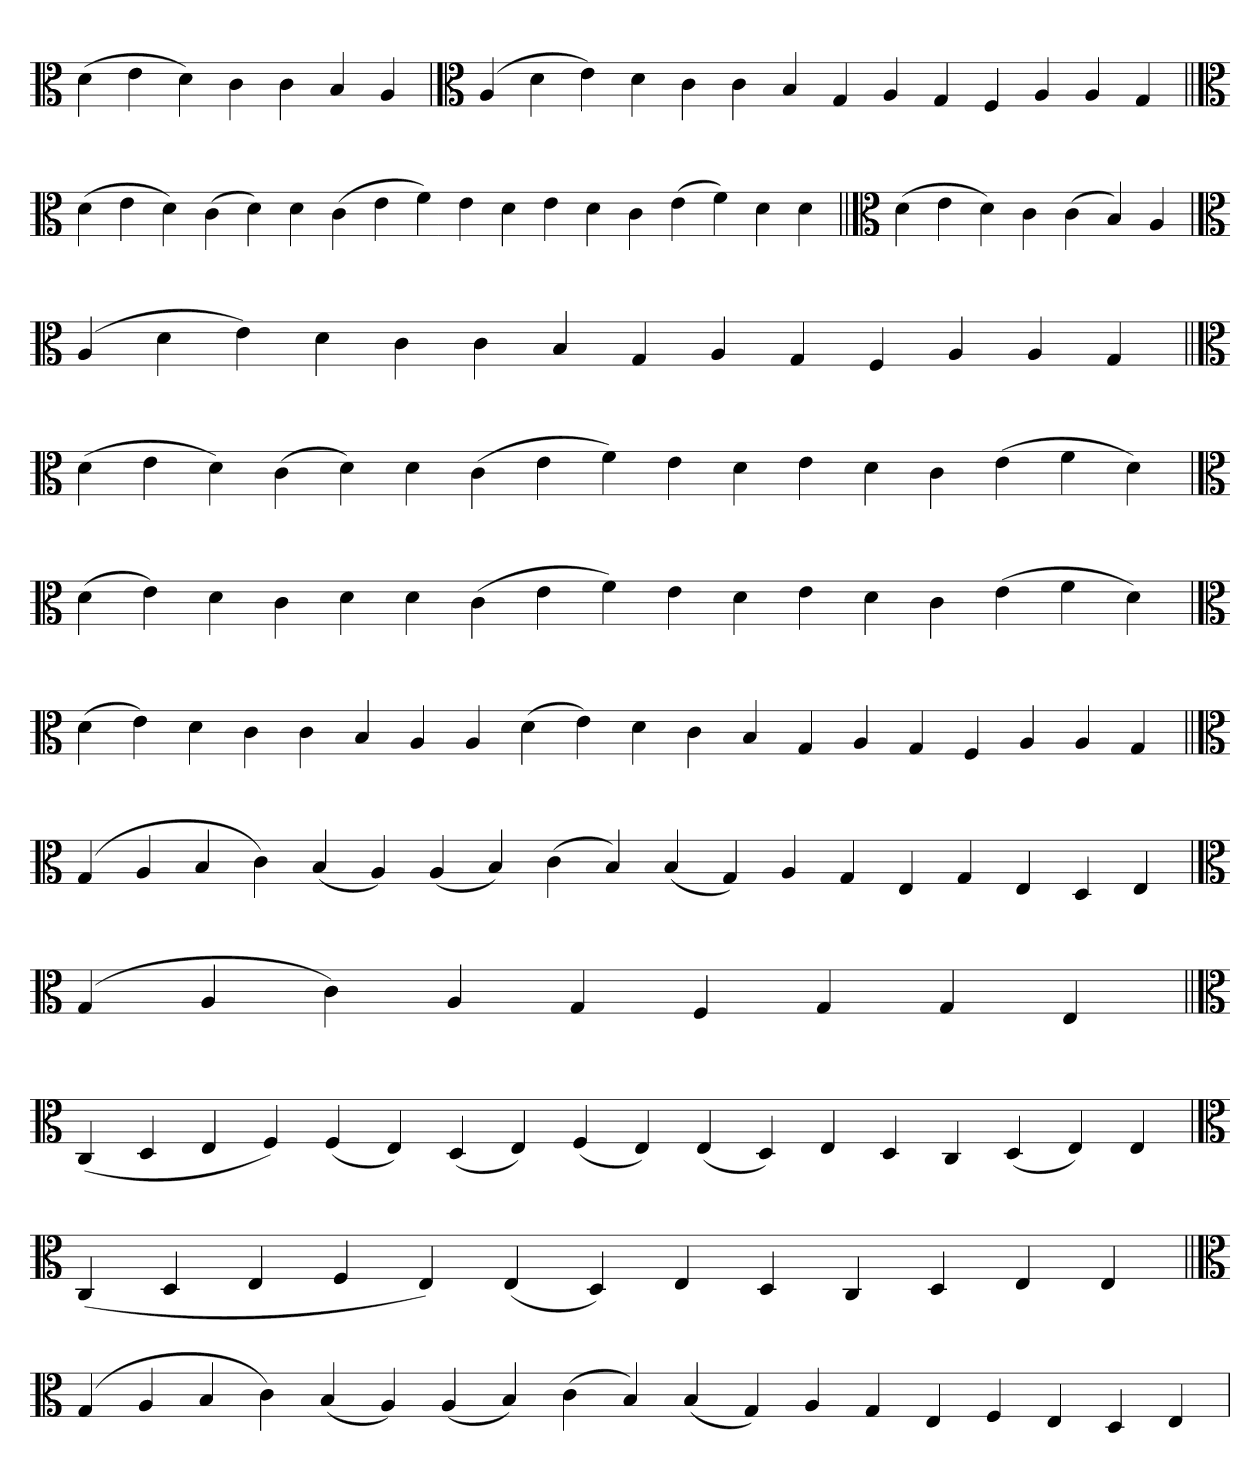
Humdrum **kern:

**kern
*part1
*staff1
*clefC3
=
(4d
4e
4d)
4c
4c
4B
4A
=`
*clefC3
(4A
4d
4e)
4d
4c
4c
4B
4G
4A
4G
4F
4A
4A
4G
=||
*clefC3
(4d
4e
4d)
(4c
4d)
4d
(4c
4e
4f)
4e
4d
4e
4d
4c
(4e
4f)
4d
4d
=||
*clefC3
(4d
4e
4d)
4c
(4c
4B)
4A
=`
*clefC3
(4A
4d
4e)
4d
4c
4c
4B
4G
4A
4G
4F
4A
4A
4G
=||
*clefC3
(4d
4e
4d)
(4c
4d)
4d
(4c
4e
4f)
4e
4d
4e
4d
4c
(4e
4f
4d)
=`
*clefC3
(4d
4e)
4d
4c
4d
4d
(4c
4e
4f)
4e
4d
4e
4d
4c
(4e
4f
4d)
=`
*clefC3
(4d
4e)
4d
4c
4c
4B
4A
4A
(4d
4e)
4d
4c
4B
4G
4A
4G
4F
4A
4A
4G
=||
*clefC3
(4G
4A
4B
4c)
(4B
4A)
(4A
4B)
(4c
4B)
(4B
4G)
4A
4G
4E
4G
4E
4D
4E
=`
*clefC3
(4G
4A
4c)
4A
4G
4F
4G
4G
4E
=||
*clefC3
(4C
4D
4E
4F)
(4F
4E)
(4D
4E)
(4F
4E)
(4E
4D)
4E
4D
4C
(4D
4E)
4E
=`
*clefC3
(4C
4D
4E
4F
4E)
(4E
4D)
4E
4D
4C
4D
4E
4E
=||
*clefC3
(4G
4A
4B
4c)
(4B
4A)
(4A
4B)
(4c
4B)
(4B
4G)
4A
4G
4E
4F
4E
4D
4E
=`
*-
